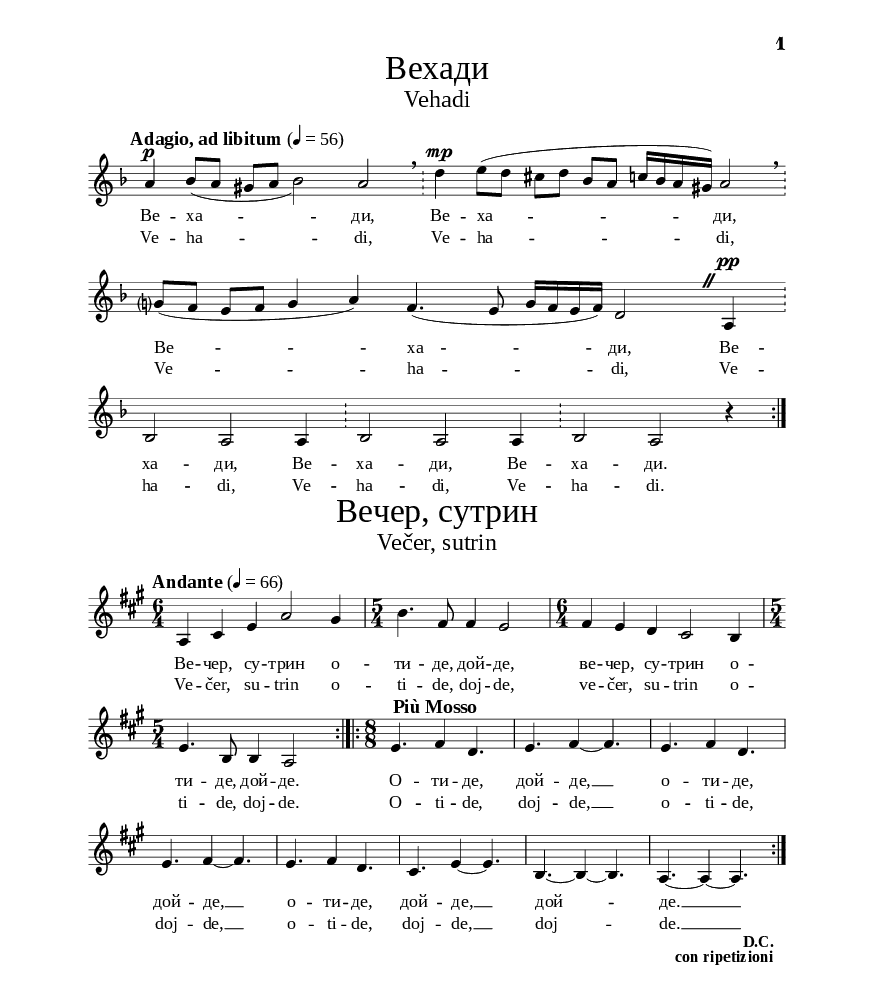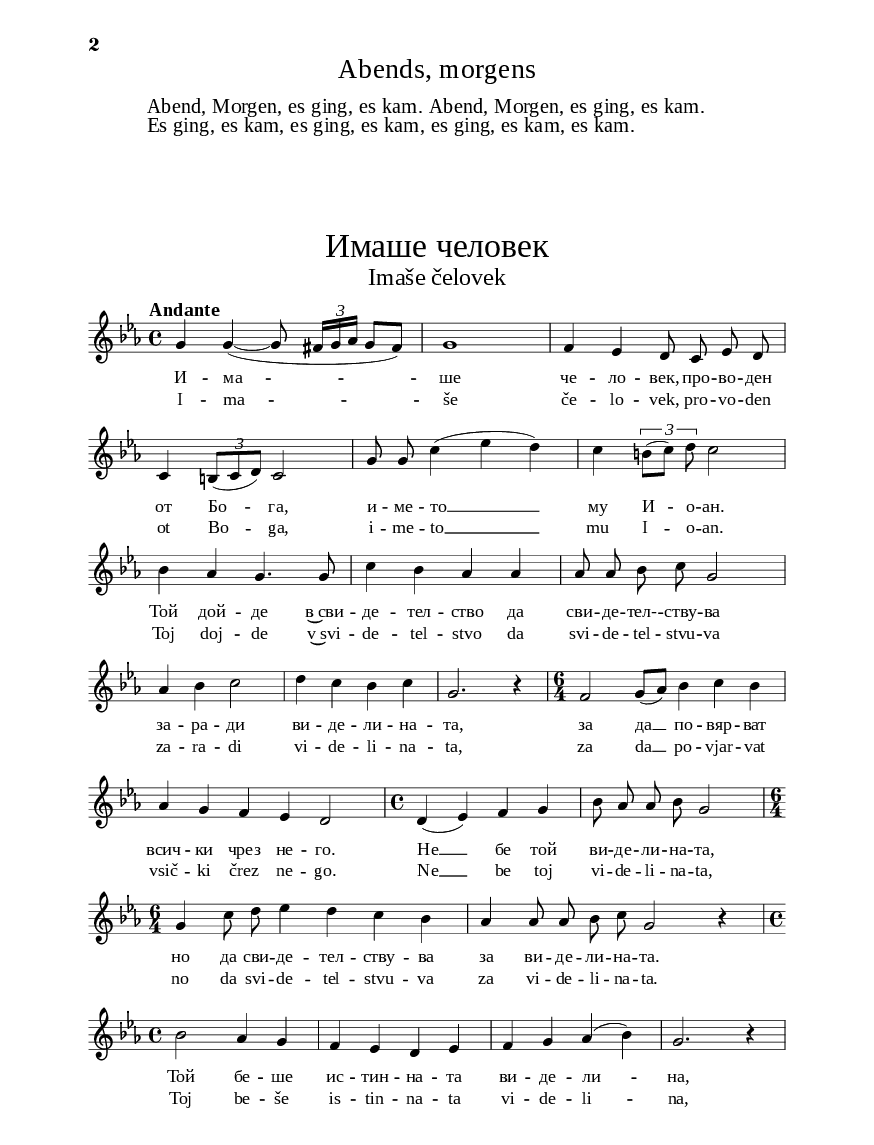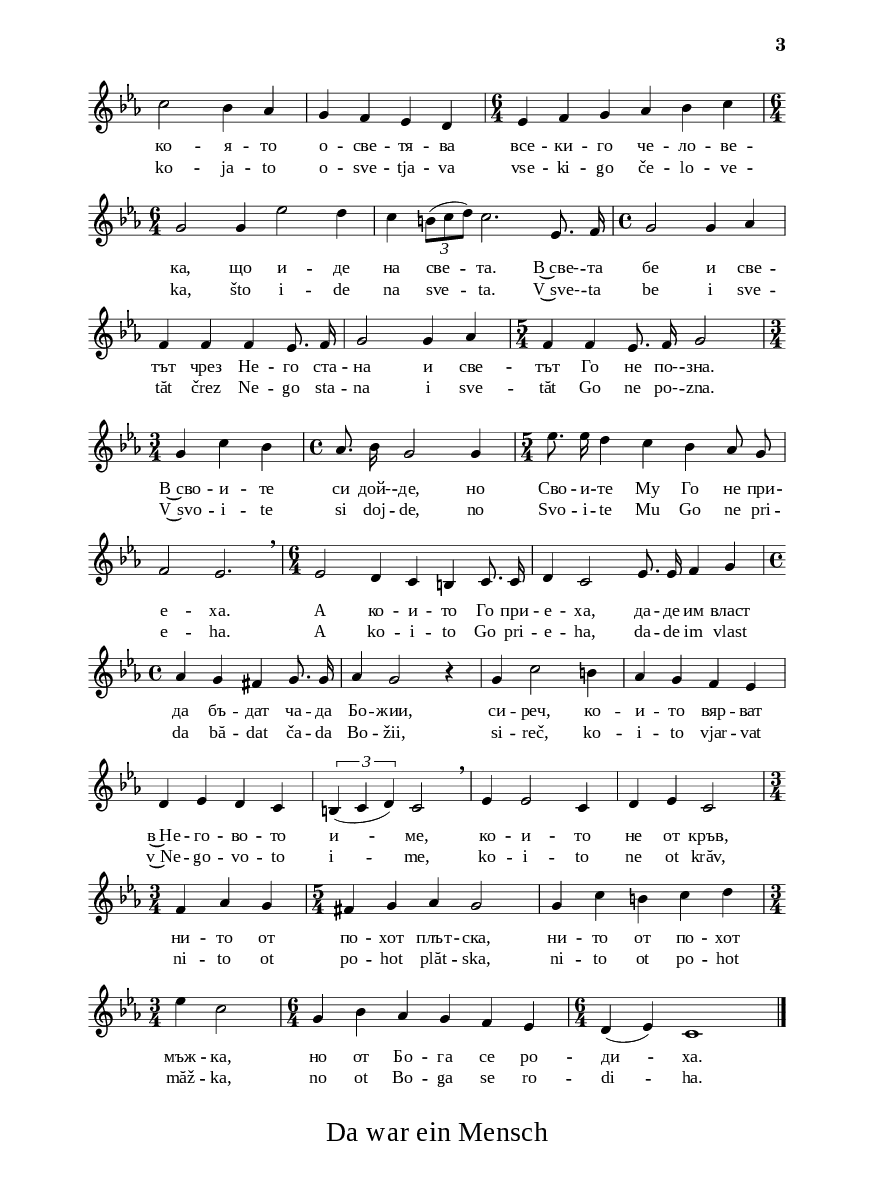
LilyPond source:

\version "2.24.2"

% include paper part and global functions
\include "include/globals.ily"

\bookpart {
  \label #'ref083_1
  \tocItem \markup "Вехади – Vehadi"
  \include "include/bookpart-paper.ily"
  \score {
    \include "include/score-layout.ily"

    \new Voice \absolute {
      \clef treble
      \key d \minor
      \tempoFunc "Adagio, ad libitum" 4 "56"
      \override Staff.BarLine.gap = 0.5
      \autoBeamOff
      \omit Score.TimeSignature
      \cadenzaOn % allows custom bar lines



      \slurDown a'4^\p bes'8 [ ( a'] gis' [a'] bes'2 ) \slurNeutral a' \bar "!"  \breathe  d''4^\mp  e''8 ( [d''] cis'' [d''] bes' [a'] c''16 [bes' a' gis'!] ) a'2 \bar "!" \breathe \break |

      \time 10/4 g'?8 ([ f'] e' [f'] g'4 a' ) f'4. ( e'8 g'16 [f' e' f'] ) d'2
      \override BreathingSign.text = \markup {
        \musicglyph "scripts.caesura.straight"
      }
      \breathe
      a4^\pp \bar "!" \break |


      bes2 a2 a4 \bar "!"  bes2 a a4  \bar "!"  bes2 a r4
      \bar ":|." \break
    }

    \addlyrics {
      Ве -- ха -- ди, Ве -- ха -- ди, Ве -- ха -- ди,
      Ве -- ха -- ди, Ве -- ха -- ди, Ве -- ха -- ди.
    }
    \addlyrics {
      Ve -- ha -- di, Ve -- ha -- di, Ve -- ha -- di,
      Ve -- ha -- di, Ve -- ha -- di, Ve -- ha -- di.
    }
    \header {
      title = \titleFunc "Вехади" "Vehadi"
    }

    \midi{}

  } % score
  %

  \include "include/bookpart-paper.ily"
  \label #'ref083_2
  \tocItem \markup "Вечер, сутрин – Večer, sutrin"
  \score {
    \include "include/score-layout.ily"

    \new Voice \absolute {
      \clef treble
      \key a \major
      \time 6/4
      \tempoFunc "Andante" 4 "66"
      \autoBeamOff

      a4 cis' e' a'2 gis'4 |  \time 5/4  b'4. fis'8 fis'4 e'2 | \time 6/4  fis'4 e' d' cis'2 b4 \break |

      \time 5/4  e'4. b8 b4 a2 | \bar ":|.|:" \time 8/8 \tempo  "      Più Mosso"

      e'4. fis'4 d'4. | e'4. fis'4 ~ fis'4. | e'4. fis'4 d'4. \break |

      e'4. fis'4 ~ fis'4. |e'4. fis'4 d'4. | cis'4. e'4 ~ e'4. | b4. ~ b4 ~ b4. | a4. ~ a4 ~ a4. | \bar ":|."


    }

    \addlyrics {
      Ве -- чер,
      су -- трин о -- ти -- де, дой -- де, ве -- чер,
      су -- трин о -- ти -- де, дой -- де. О -- ти --
      де, дой -- де, __ о -- ти -- де, дой -- де, __ о -- ти
      -- де, дой -- де, __ дой -- де. __}
      \addlyrics {
        Ve -- čer,
        su -- trin o -- ti -- de, doj -- de, ve -- čer,
        su -- trin o -- ti -- de, doj -- de. O -- ti --
        de, doj -- de, __ o -- ti -- de, doj -- de, __ o -- ti
        -- de, doj -- de, __ doj -- de. __}
        \header {
          title = \titleFunc "Вечер, сутрин" "Večer, sutrin"
        }

        \midi{}

      } % score

      \markup \dc-two "D.C." "con ripetizioni"

      \pageBreak

      % include foreign translation(s) of the song
      \version "2.24.4"

\markup \fill-line { \fontsize #deTitleFontSize "Abends, morgens" }

\markup \null
\markup \null

\markup \abs-fontsize #10 {
\hspace #5
  \override #`(baseline-skip . ,deCoupletBaselineSkip)
  \column {

    \line { "   " Abend, Morgen, es ging, es kam. Abend, Morgen, es ging, es kam.}
    \line { "   " Es ging, es kam, es ging, es kam, es ging, es kam, es kam.}

  }
}



      \markup \empty-three
      \markup \empty-three
      \include "include/bookpart-paper.ily"
      \label #'ref083_3
      \tocItem \markup "Имаше человек  – Imaše čelovek"
      \score {
        \include "include/score-layout.ily"

        \new Voice \absolute {
          \clef treble
          \key c \minor
          \time 4/4
          \tempo "Andante"

          \autoBeamOff
          g'4  g' ( ~ g'8 \times 2/3  { fis'16 [g'16 as'] } g'8 [ fis'] ) | g'1 | f'4 es' d'8 c' es' d' \break |

          c'4  \times 2/3  { b8 ( [c' d'8] )  } c'2 | g'8 g' c''4 ( es'' d'' ) | \tupletUp c''4 \tuplet 3/2 { b'8 ([ c''] ) d''8 } c''2 \break \tupletNeutral |

          bes'4 as' g'4. g'8 | c''4 bes' as' as' | as'8 as' bes' c'' g'2 \break |

          as'4 bes' c''2 |  d''4 c'' bes' c'' | g'2. r4 |  \time 6/4  f'2 g'8 [( as' )] bes'4 c'' bes' \break |

          as'4 g' f' es' d'2 | \time 4/4  d'4 ( es' ) f' g' | bes'8 as' as' bes' g'2 \break |

          \time 6/4  g'4 c''8 d'' es''4 d'' c'' bes' | as'4 as'8 as' bes' c'' g'2 r4 \break |

          \time 4/4  bes'2 as'4 g' | f'4 es' d' es' | f'4 g' as' ( bes' ) | g'2. r4 \break |

          c''2 bes'4 as' | g'4 f' es' d' | \time 6/4  es'4 f' g' as' bes' c'' | \break

          \time 6/4  g'2 g'4 es''2 d''4 | c''4  \times 2/3  { b'8 ( [c'' d''8] ) } c''2.  es'8. f'16 \noBeam | \time 4/4  g'2 g'4 as' \break |

          f'4 f' f' es'8. f'16 | g'2 g'4 as' | \time 5/4  f'4 f' es'8. f'16 g'2 \break |

          \time 3/4  g'4 c'' bes' | \time 4/4  as'8. bes'16 g'2 g'4 | \time 5/4  es''8. es''16 d''4 c'' bes' as'8 g' \break |

          f'2 es'2. \breathe | \time 6/4  es'2 d'4 c' b c'8. c'16 | d'4 c'2 es'8. es'16 f'4 g' \break |

          \time 4/4  as'4 g' fis' g'8. g'16 \noBeam | as'4 g'2 r4 | g'4 c''2 b'4 | as'4 g' f' es' \break |

          d'4 es' d' c' | \times 2/3  {
            b4 ( c'4 d' )} c'2 \breathe | es'4 es'2 c'4 | d'4 es' c'2 \break |

            \time 3/4  f'4 as' g' | \time 5/4  fis'4 g' as' g'2 | g'4 c'' b' c'' d'' \break |

            \time 3/4  es''4 c''2 | \time 6/4  g'4 bes' as' g' f' es' | \time 6/4  d'4 ( es' ) c'1 | \bar "|."
          }

          \addlyrics {
            И -- ма --
            ше че -- ло -- век, про -- во -- ден от Бо --
            га, и -- ме -- то __ му И -- о -- ан. Той дой --
            де в~сви -- де -- тел -- ство да сви -- де -- "тел-"
            -- ству -- ва за -- ра -- ди ви -- де -- ли -- на
            -- та, за да __ по -- вяр -- ват всич -- ки чрез не
            -- го. Не __ бе той ви -- де -- ли -- на -- та, но
            да сви -- де -- тел -- ству -- ва за ви -- де --
            ли -- на -- та. Той бе -- ше ис -- тин -- на --
            та ви -- де -- ли -- на, ко -- я -- то о -- све
            -- тя -- ва все -- ки -- го че -- ло -- ве -- ка,
            що и -- де на све -- та. "В~све-" -- та бе и све
            -- тът чрез Не -- го ста -- на и све -- тът Го
            не "по-" -- зна. В~сво -- и -- те си "дой-" -- де, но
            Сво -- и -- те Му Го не при -- е -- ха. А ко
            -- и -- то Го при -- е -- ха, да -- де им власт
            да бъ -- дат ча -- да Бо -- жии, си -- реч, ко
            -- и -- то вяр -- ват в~Не -- го -- во -- то и --
            ме, ко -- и -- то не от кръв, ни -- то от по
            -- хот плът -- ска, ни -- то от по -- хот мъж --
            ка, но от Бо -- га се ро -- ди -- ха.}
            \addlyrics {
              I -- ma --
              še če -- lo -- vek, pro -- vo -- den ot Bo --
              ga, i -- me -- to __ mu I -- o -- an. Toj doj --
              de v~svi -- de -- tel -- stvo da svi -- de -- tel
              -- stvu -- va za -- ra -- di vi -- de -- li -- na
              -- ta, za da __ po -- vjar -- vat vsič -- ki črez ne
              -- go. Ne __ be toj vi -- de -- li -- na -- ta, no
              da svi -- de -- tel -- stvu -- va za vi -- de --
              li -- na -- ta. Toj be -- še is -- tin -- na --
              ta vi -- de -- li -- na, ko -- ja -- to o -- sve
              -- tja -- va vse -- ki -- go če -- lo -- ve -- ka,
              što i -- de na sve -- ta. "V~sve-" -- ta be i sve
              -- tăt črez Ne -- go sta -- na i sve -- tăt Go
              ne "po-" -- zna. V~svo -- i -- te si doj -- de, no
              Svo -- i -- te Mu Go ne pri -- e -- ha. A ko
              -- i -- to Go pri -- e -- ha, da -- de im vlast
              da bă -- dat ča -- da Bo -- žii, si -- reč, ko
              -- i -- to vjar -- vat v~Ne -- go -- vo -- to i --
              me, ko -- i -- to ne ot krăv, ni -- to ot po
              -- hot plăt -- ska, ni -- to ot po -- hot măž --
              ka, no ot Bo -- ga se ro -- di -- ha.}

              \header {
                title = \titleFunc "Имаше человек" "Imaše čelovek"
              }

              \midi{}

            } % score

            \markup \empty-two

            % include foreign translation(s) of the song
            \version "2.24.2"

\markup \fill-line { \fontsize #deTitleFontSize "Da war ein Mensch" }
\markup \null
\markup \null
\markup \fontsize #deCoupletFontSize {
  \hspace #12
  \override #`(baseline-skip . ,deCoupletBaselineSkip)

  \column {

    \line { " " Da war ein Mensch, von Gott gesandt,  }

    \line { " " sein Name: Johannes. }

    \line { " " Dieser kam zum Zeugnis,  }

    \line { " " dass er zeugte von dem Licht, }

    \line { " " damit alle durch ihn glaubten. }

    \line { " " Er war nicht das Licht,  }

    \line { " " sondern er kam, dass er zeugte von dem Licht. }

    \line { " " Er war das wahrhaftige Licht,  }

    \line { " " das jeden Menschen erleuchtet, }

    \line { " " der in die Welt kommt. }

    \line { " " Er war in der Welt }

    \line { " " und die Welt wurde durch ihn }

    \line { " " und die Welt kannte ihn nicht. }

    \line { " " Er kam in das Seine }

    \line { " " und die Seinen nahmen ihn nicht an; }

    \line { " " so viele ihn aber aufnahmen, denen gab er Macht, }

    \line { " " Kinder Gottes zu werden, }

    \line { " " denen, die an seinen Namen glauben; }

    \line { " " die nicht aus Geblüt,  }

    \line { " " auch nicht aus dem Willen des Fleisches,  }

    \line { " " auch nicht aus dem Willen des Mannes,  }

    \line { " " sondern aus Gott geboren sind.  }

  }
}
%}










%---------------------------------------------------------------------


          } % bookpart
